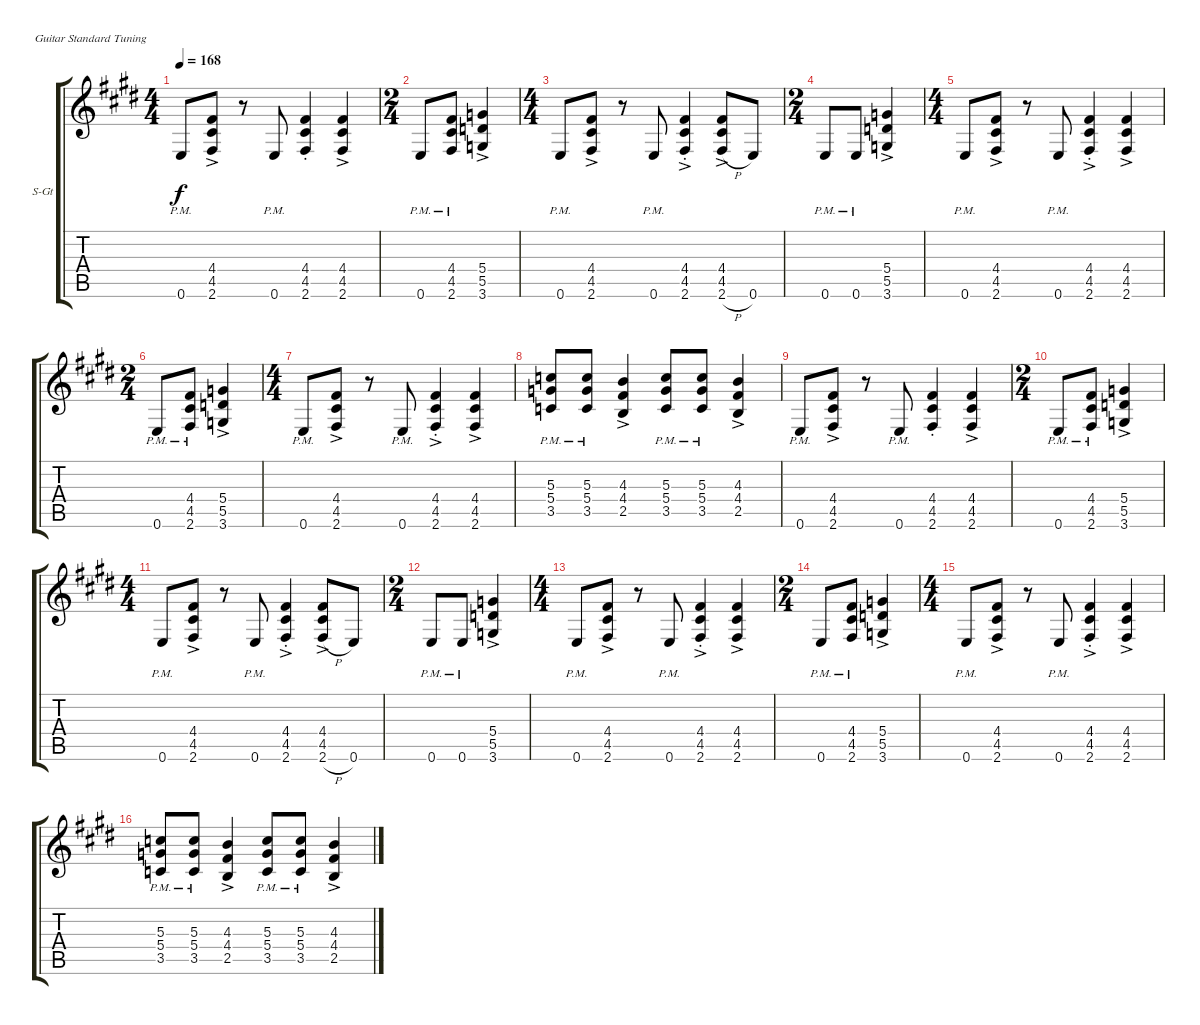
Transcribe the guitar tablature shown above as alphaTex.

\bracketExtendMode groupsimilarinstruments
\firstSystemTrackNameOrientation horizontal
\otherSystemsTrackNameOrientation horizontal
\track ("Guitar II" "S-Gt") {instrument acousticguitarsteel}
\staff {score tabs}
\tuning (E4 B3 G3 D3 A2 E2)
\ts (4 4)
\tempo 168
\clef g2
\scale
1.07818
\ks e
0.6{pm}.8{dy f} (4.5 2.6{ac} 4.4).8 r.8 0.6{pm}.8 (4.5 2.6 4.4{st}).4 (4.5 2.6 4.4{ac}).4 |
\ts (2 4)
\scale
0.921816 0.6{pm}.8 (4.5{pm} 2.6{pm} 4.4).8 (5.5 3.6{ac} 5.4).4 |
\ts (4 4)
\scale
1.10845 0.6{pm}.8 (4.5 2.6 4.4{ac}).8 r.8 0.6{pm}.8 (4.5 2.6{ac st} 4.4).4 (4.5 2.6{h ac} 4.4).8 0.6.8 |
\ts (2 4)
\scale
0.891551 0.6{pm}.8 0.6{pm}.8 (5.5 3.6 5.4{ac}).4 |
\ts (4 4)
\scale
1.10845 0.6{pm}.8 (4.5 2.6 4.4{ac}).8 r.8 0.6{pm}.8 (4.5 2.6 4.4{ac st}).4 (4.5 2.6 4.4{ac}).4 |
\ts (2 4)
\scale
0.891551 0.6{pm}.8 (4.5{pm} 2.6{pm} 4.4).8 (5.5 3.6 5.4{ac}).4 |
\ts (4 4)
\scale
1.10845 0.6{pm}.8 (4.5 2.6 4.4{ac}).8 r.8 0.6{pm}.8 (4.5 2.6 4.4{ac st}).4 (4.5 2.6 4.4{ac}).4 |
\scale
0.891551 (5.4{pm} 3.5{pm} 5.3{pm}).8 (5.4{pm} 3.5{pm} 5.3{pm}).8 (4.3 4.4 2.5{ac}).4 (5.4{pm} 3.5{pm} 5.3{pm}).8 (5.4{pm} 3.5{pm} 5.3{pm}).8 (4.3 4.4 2.5{ac}).4 |
\scale
1.07818 0.6{pm}.8 (4.5 2.6{ac} 4.4).8 r.8 0.6{pm}.8 (4.5 2.6 4.4{st}).4 (4.5 2.6 4.4{ac}).4 |
\ts (2 4)
\scale
0.921816 0.6{pm}.8 (4.5{pm} 2.6{pm} 4.4).8 (5.5 3.6{ac} 5.4).4 |
\ts (4 4)
\scale
1.10845 0.6{pm}.8 (4.5 2.6 4.4{ac}).8 r.8 0.6{pm}.8 (4.5 2.6{ac st} 4.4).4 (4.5 2.6{h ac} 4.4).8 0.6.8 |
\ts (2 4)
\scale
0.891551 0.6{pm}.8 0.6{pm}.8 (5.5 3.6 5.4{ac}).4 |
\ts (4 4)
\scale
1.10845 0.6{pm}.8 (4.5 2.6 4.4{ac}).8 r.8 0.6{pm}.8 (4.5 2.6 4.4{ac st}).4 (4.5 2.6 4.4{ac}).4 |
\ts (2 4)
\scale
0.891551 0.6{pm}.8 (4.5{pm} 2.6{pm} 4.4).8 (5.5 3.6 5.4{ac}).4 |
\ts (4 4)
\scale
1.10845 0.6{pm}.8 (4.5 2.6 4.4{ac}).8 r.8 0.6{pm}.8 (4.5 2.6 4.4{ac st}).4 (4.5 2.6 4.4{ac}).4 |
\scale
0.891551 (5.4{pm} 3.5{pm} 5.3{pm}).8 (5.4{pm} 3.5{pm} 5.3{pm}).8 (4.3 4.4 2.5{ac}).4 (5.4{pm} 3.5{pm} 5.3{pm}).8 (5.4{pm} 3.5{pm} 5.3{pm}).8 (4.3 4.4 2.5{ac}).4
